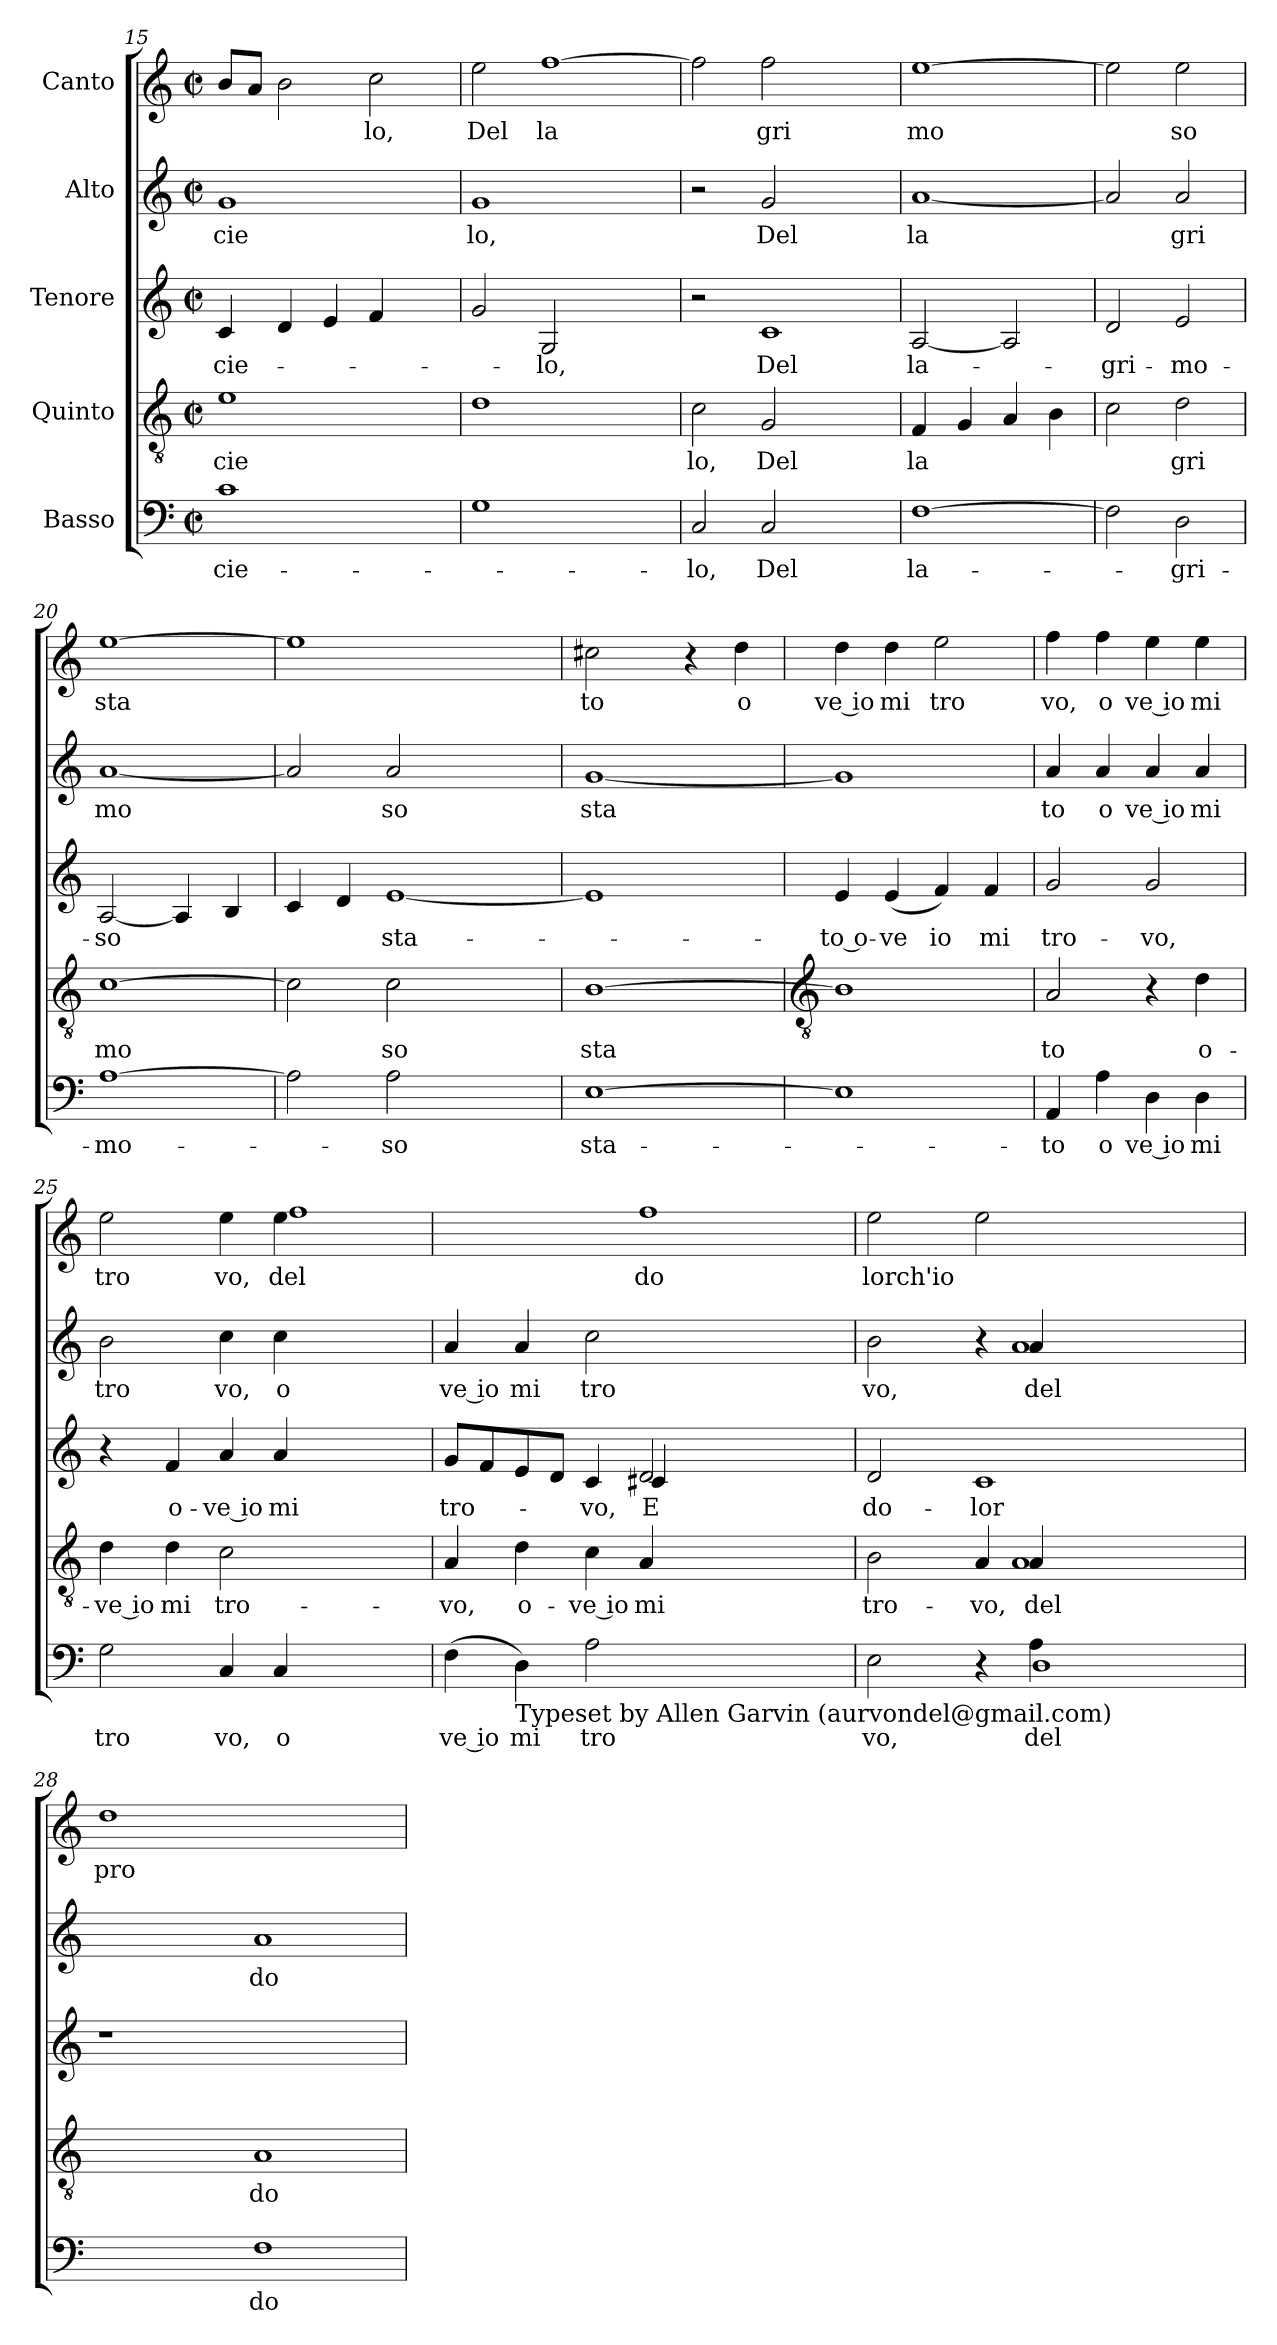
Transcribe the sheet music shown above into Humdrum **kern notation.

**kern	**text	**kern	**text	**kern	**text	**kern	**text	**kern	**text
*part5	*part5	*part4	*part4	*part3	*part3	*part2	*part2	*part1	*part1
*staff5	*staff5	*staff4	*staff4	*staff3	*staff3	*staff2	*staff2	*staff1	*staff1
*I"Basso	*	*I"Quinto	*	*I"Tenore	*	*I"Alto	*	*I"Canto	*
*clefF4	*	*clefGv2	*	*clefG2	*	*clefG2	*	*clefG2	*
*k[]	*	*k[]	*	*k[]	*	*k[]	*	*k[]	*
*C:	*	*C:	*	*C:	*	*C:	*	*C:	*
*M2/2	*	*M2/2	*	*M2/2	*	*M2/2	*	*M2/2	*
*met(c|)	*	*met(c|)	*	*met(c|)	*	*met(c|)	*	*met(c|)	*
=15	=15	=15	=15	=15	=15	=15	=15	=15	=15
!	!LO:LY:b	!	!LO:LY:b	!	!LO:LY:b	!	!LO:LY:b	!	!
1c	cie-	1e	cie	4c/	cie-	1g	cie	8b/L	.
.	.	.	.	.	.	.	.	8a/J	.
.	.	.	.	4d/	.	.	.	2b\	.
.	.	.	.	4e/	.	.	.	.	.
!	!	!	!	!	!	!	!	!	!LO:LY:b
.	.	.	.	4f/	.	.	.	2cc\	lo,
4ryy	.	4ryy	.	4ryy	.	4ryy	.	.	.
=16	=16	=16	=16	=16	=16	=16	=16	=16	=16
!	!	!	!	!	!	!	!LO:LY:b	!	!LO:LY:b
1G	.	1d	.	2g/	.	1g	lo,	2ee\	Del
!	!	!	!	!	!LO:LY:b	!	!	!	!LO:LY:b
.	.	.	.	2G/	-lo,	.	.	[1ff	la
2ryy	.	2ryy	.	2ryy	.	2ryy	.	.	.
=17	=17	=17	=17	=17	=17	=17	=17	=17	=17
!	!LO:LY:b	!	!LO:LY:b	!	!	!	!	!	!
2C/	-lo,	2c\	lo,	2r	.	2r	.	2ff\]	.
!	!LO:LY:b	!	!LO:LY:b	!	!LO:LY:b	!	!LO:LY:b	!	!LO:LY:b
2C/	Del	2G/	Del	1c	Del	2g/	Del	2ff\	gri
2ryy	.	2ryy	.	.	.	2ryy	.	2ryy	.
=18	=18	=18	=18	=18	=18	=18	=18	=18	=18
!	!LO:LY:b	!	!LO:LY:b	!	!LO:LY:b	!	!LO:LY:b	!	!LO:LY:b
[1F	la-	4F/	la	[2A/	la-	[1a	la	[1ee	mo
.	.	4G/	.	.	.	.	.	.	.
.	.	4A/	.	2A/]	.	.	.	.	.
.	.	4B\	.	.	.	.	.	.	.
=19	=19	=19	=19	=19	=19	=19	=19	=19	=19
!	!	!	!	!	!LO:LY:b	!	!	!	!
2F\]	.	2c\	.	2d/	-gri-	2a/]	.	2ee\]	.
!	!LO:LY:b	!	!LO:LY:b	!	!LO:LY:b	!	!LO:LY:b	!	!LO:LY:b
2D\	-gri-	2d\	gri	2e/	-mo-	2a/	gri	2ee\	so
=20	=20	=20	=20	=20	=20	=20	=20	=20	=20
!	!LO:LY:b	!	!LO:LY:b	!	!LO:LY:b	!	!LO:LY:b	!	!LO:LY:b
[1A	-mo-	[1c	mo	[2A/	-so	[1a	mo	[1ee	sta
.	.	.	.	4A/]	.	.	.	.	.
.	.	.	.	4B/	.	.	.	.	.
!!LO:LB:g=z
=21	=21	=21	=21	=21	=21	=21	=21	=21	=21
*	*	*	*	*	*	*	*	*^	*
2A\]	.	2c\]	.	4c/	.	2a/]	.	1ee/]	4ryy	.
.	.	.	.	4d/	.	.	.	.	4ryy	.
!	!LO:LY:b	!	!LO:LY:b	!	!LO:LY:b	!	!LO:LY:b	!	!	!
2A\	-so	2c\	so	[1e	sta-	2a/	so	.	4ryy	.
.	.	.	.	.	.	.	.	.	4ryy	.
2ryy	.	2ryy	.	.	.	2ryy	.	2ryy	2ryy	.
!!LO:LB:g=z	!!
=22	=22	=22	=22	=22	=22	=22	=22	=22	=22	=22
!	!LO:LY:b	!	!LO:LY:b	!	!	!	!LO:LY:b	!	!	!LO:LY:b
*	*	*	*	*^	*	*	*	*	*	*
[1E	sta-	[1B	sta	1e/]	4ryy	.	[1g	sta	2cc#X\	4ryy	to
.	.	.	.	.	4ryy	.	.	.	.	4ryy	.
.	.	.	.	.	4ryy	.	.	.	4r	4ryy	.
!	!	!	!	!	!	!	!	!	!	!	!LO:LY:b
.	.	.	.	.	4ryy	.	.	.	4dd\	4ryy	o
!!LO:LB:g=z	!!
=23	=23	=23	=23	=23	=23	=23	=23	=23	=23	=23	=23
*	*	*clefGv2	*	*	*	*	*	*	*	*	*
*^	*	*^	*	*	*	*	*	*	*	*	*
!	!	!	!	!	!	!	!	!LO:LY:b	!	!	!	!	!LO:LY:b
*	*	*	*	*	*	*	*	*	*^	*	*	*	*
1E/]	4ryy	.	1B/]	4ryy	.	4e/	4ryy	-to o-	1g/]	4ryy	.	4dd\	4ryy	ve io
!	!	!	!	!	!	!	!	!LO:LY:b	!	!	!	!	!	!LO:LY:b
.	4ryy	.	.	4ryy	.	(>4e/	4ryy	-ve	.	4ryy	.	4dd\	4ryy	mi
!	!	!	!	!	!	!	!	!LO:LY:b	!	!	!	!	!	!LO:LY:b
.	4ryy	.	.	4ryy	.	4f/)	4ryy	io	.	4ryy	.	2ee\	4ryy	tro
!	!	!	!	!	!	!	!	!LO:LY:b	!	!	!	!	!	!
.	4ryy	.	.	4ryy	.	4f/	4ryy	mi	.	4ryy	.	.	4ryy	.
=24	=24	=24	=24	=24	=24	=24	=24	=24	=24	=24	=24	=24	=24	=24
!	!	!LO:LY:b	!	!	!LO:LY:b	!	!	!LO:LY:b	!	!	!LO:LY:b	!	!	!LO:LY:b
4AA/	4ryy	-to	2A/	4ryy	to	2g/	4ryy	tro-	4a/	4ryy	to	4ff\	4ryy	vo,
!	!	!LO:LY:b	!	!	!	!	!	!	!	!	!LO:LY:b	!	!	!LO:LY:b
4A\	4ryy	o	.	4ryy	.	.	4ryy	.	4a/	4ryy	o	4ff\	4ryy	o
!	!	!LO:LY:b	!	!	!	!	!	!LO:LY:b	!	!	!LO:LY:b	!	!	!LO:LY:b
4D\	4ryy	ve io	4r	4ryy	.	2g/	4ryy	-vo,	4a/	4ryy	ve io	4ee\	4ryy	ve io
!	!	!LO:LY:b	!	!	!LO:LY:b	!	!	!	!	!	!LO:LY:b	!	!	!LO:LY:b
4D\	4ryy	mi	4d\	4ryy	o-	.	4ryy	.	4a/	4ryy	mi	4ee\	4ryy	mi
=25	=25	=25	=25	=25	=25	=25	=25	=25	=25	=25	=25	=25	=25	=25
!	!	!LO:LY:b	!	!	!LO:LY:b	!	!	!	!	!	!LO:LY:b	!	!	!LO:LY:b
2G\	4ryy	tro	4d\	4ryy	-ve io	4r	4ryy	.	2b\	4ryy	tro	2ee\	4ryy	tro
!	!	!	!	!	!LO:LY:b	!	!	!LO:LY:b	!	!	!	!	!	!
.	4ryy	.	4d\	4ryy	mi	4f/	4ryy	o-	.	4ryy	.	.	4ryy	.
!	!	!LO:LY:b	!	!	!LO:LY:b	!	!	!LO:LY:b	!	!	!LO:LY:b	!	!	!LO:LY:b
4C/	4ryy	vo,	2c\	4ryy	tro-	4a/	4ryy	-ve io	4cc\	4ryy	vo,	4ee\	4ryy	vo,
!	!	!LO:LY:b	!	!	!	!	!	!LO:LY:b	!	!	!LO:LY:b	!	!	!LO:LY:b
!	!	!	!	!	!	!	!	!	!	!	!	!	!	!LO:LY:b
4C/	4ryy	o	.	4ryy	.	4a/	4ryy	mi	4cc\	4ryy	o	4ee\	1ff\	del
2.ryy	2.ryy	.	2.ryy	2.ryy	.	2.ryy	2.ryy	.	2.ryy	2.ryy	.	2.ryy	.	.
=26	=26	=26	=26	=26	=26	=26	=26	=26	=26	=26	=26	=26	=26	=26
!	!	!LO:LY:b	!	!	!LO:LY:b	!	!	!LO:LY:b	!	!	!LO:LY:b	!	!	!
(>4F\	4ryy	ve io	4A/	4ryy	-vo,	8g/L	4ryy	tro-	4a/	4ryy	ve io	4ryy	4ryy	.
.	.	.	.	.	.	8f/	.	.	.	.	.	.	.	.
!LO:TX:b:t=Typeset by Allen Garvin (aurvondel@gmail.com)	!	!	!	!	!	!	!	!	!	!	!	!	!	!
!	!	!LO:LY:b	!	!	!LO:LY:b	!	!	!	!	!	!LO:LY:b	!	!	!
4D\)	4ryy	mi	4d\	4ryy	o-	8e/	4ryy	.	4a/	4ryy	mi	4ryy	1.ryy	.
.	.	.	.	.	.	8d/J	.	.	.	.	.	.	.	.
!	!	!LO:LY:b	!	!	!LO:LY:b	!	!	!LO:LY:b	!	!	!LO:LY:b	!	!	!
2A\	4ryy	tro	4c\	4ryy	-ve io	4c/	4ryy	-vo,	2cc\	4ryy	tro	4ryy	.	.
!	!	!	!	!	!LO:LY:b	!	!	!LO:LY:b	!	!	!	!	!	!
!	!	!	!	!	!	!	!	!LO:LY:b	!	!	!	!	!	!LO:LY:b
.	4ryy	.	4A/	4ryy	mi	2d/	4c#X/	E	.	4ryy	.	1ff/	.	do
2.ryy	2.ryy	.	2.ryy	2.ryy	.	.	2ryy	.	2.ryy	2.ryy	.	.	.	.
.	.	.	.	.	.	2ryy	.	.	.	.	.	.	.	.
.	.	.	.	.	.	.	4ryy	.	.	.	.	.	.	.
!!LO:LB:g=z	!!
=27	=27	=27	=27	=27	=27	=27	=27	=27	=27	=27	=27	=27	=27	=27
!	!	!LO:LY:b	!	!	!LO:LY:b	!	!	!LO:LY:b	!	!	!LO:LY:b	!	!	!LO:LY:b
2E\	4ryy	vo,	2B\	4ryy	tro-	2d/	4ryy	do-	2b\	4ryy	vo,	2ee\	4ryy	lorch'io
.	4ryy	.	.	4ryy	.	.	4ryy	.	.	4ryy	.	.	4ryy	.
!	!	!	!	!	!LO:LY:b	!	!	!LO:LY:b	!	!	!	!	!	!
4r	4ryy	.	4A/	4ryy	-vo,	1c/	4ryy	-lor	4r	4ryy	.	2ee\	4ryy	.
!	!	!LO:LY:b	!	!	!	!	!	!	!	!	!	!	!	!
!	!	!LO:LY:b	!	!	!LO:LY:b	!	!	!	!	!	!	!	!	!
!	!	!	!	!	!LO:LY:b	!	!	!	!	!	!LO:LY:b	!	!	!
!	!	!	!	!	!	!	!	!	!	!	!LO:LY:b	!	!	!
4A\	1D\	del	4A/	1A\	del	.	4ryy	.	4a/	1a\	del	.	4ryy	.
2.ryy	.	.	2.ryy	.	.	.	4ryy	.	2.ryy	.	.	2.ryy	2.ryy	.
.	.	.	.	.	.	.	2ryy	.	.	.	.	.	.	.
.	.	.	.	.	.	4ryy	.	.	.	.	.	.	.	.
*	*	*	*	*	*	*v	*v	*	*	*	*	*	*	*
=28	=28	=28	=28	=28	=28	=28	=28	=28	=28	=28	=28	=28	=28
!	!	!	!	!	!	!	!	!	!	!	!	!	!LO:LY:b
4ryy	4ryy	.	4ryy	4ryy	.	1r	.	4ryy	4ryy	.	1dd/	4ryy	pro
4ryy	1.ryy	.	4ryy	1.ryy	.	.	.	4ryy	1.ryy	.	.	4ryy	.
4ryy	.	.	4ryy	.	.	.	.	4ryy	.	.	.	4ryy	.
!	!	!LO:LY:b	!	!	!LO:LY:b	!	!	!	!	!LO:LY:b	!	!	!
1F/	.	do	1A/	.	do-	.	.	1a/	.	do	.	4ryy	.
.	.	.	.	.	.	2.ryy	.	.	.	.	2.ryy	2.ryy	.
*v	*v	*	*	*	*	*	*	*v	*v	*	*v	*v	*
*	*	*v	*v	*	*	*	*	*	*	*
=	=	=	=	=	=	=	=	=	=
*-	*-	*-	*-	*-	*-	*-	*-	*-	*-
